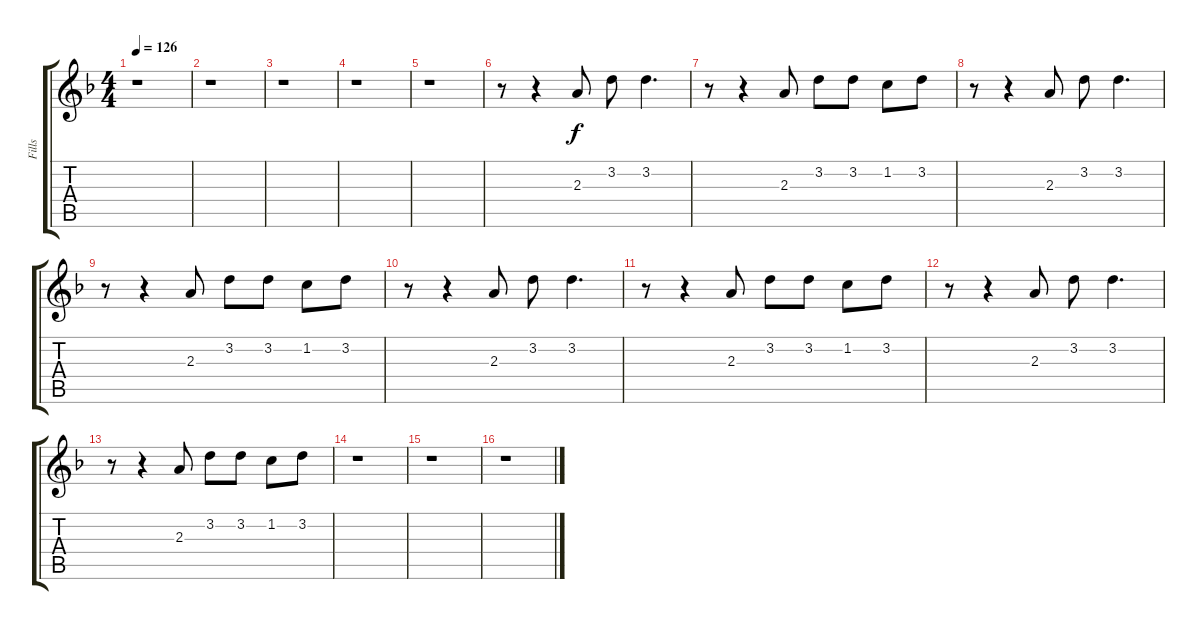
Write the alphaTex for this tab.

\track ("Fills" "Fills") {instrument acousticguitarsteel}
\staff {score tabs}
\tuning (E4 B3 G3 D3 A2 E2) {hide}
\ts (4 4)
\tempo 126
\clef g2
\ks dminor
r.1{dy f} |
r.1 |
r.1 |
r.1 |
r.1 |
r.8 r.4 2.3.8 3.2.8 3.2.4{d} |
r.8 r.4 2.3.8 3.2.8 3.2.8 1.2.8 3.2.8 |
r.8 r.4 2.3.8 3.2.8 3.2.4{d} |
r.8 r.4 2.3.8 3.2.8 3.2.8 1.2.8 3.2.8 |
r.8 r.4 2.3.8 3.2.8 3.2.4{d} |
r.8 r.4 2.3.8 3.2.8 3.2.8 1.2.8 3.2.8 |
r.8 r.4 2.3.8 3.2.8 3.2.4{d} |
r.8 r.4 2.3.8 3.2.8 3.2.8 1.2.8 3.2.8 |
r.1 |
r.1 |
r.1
